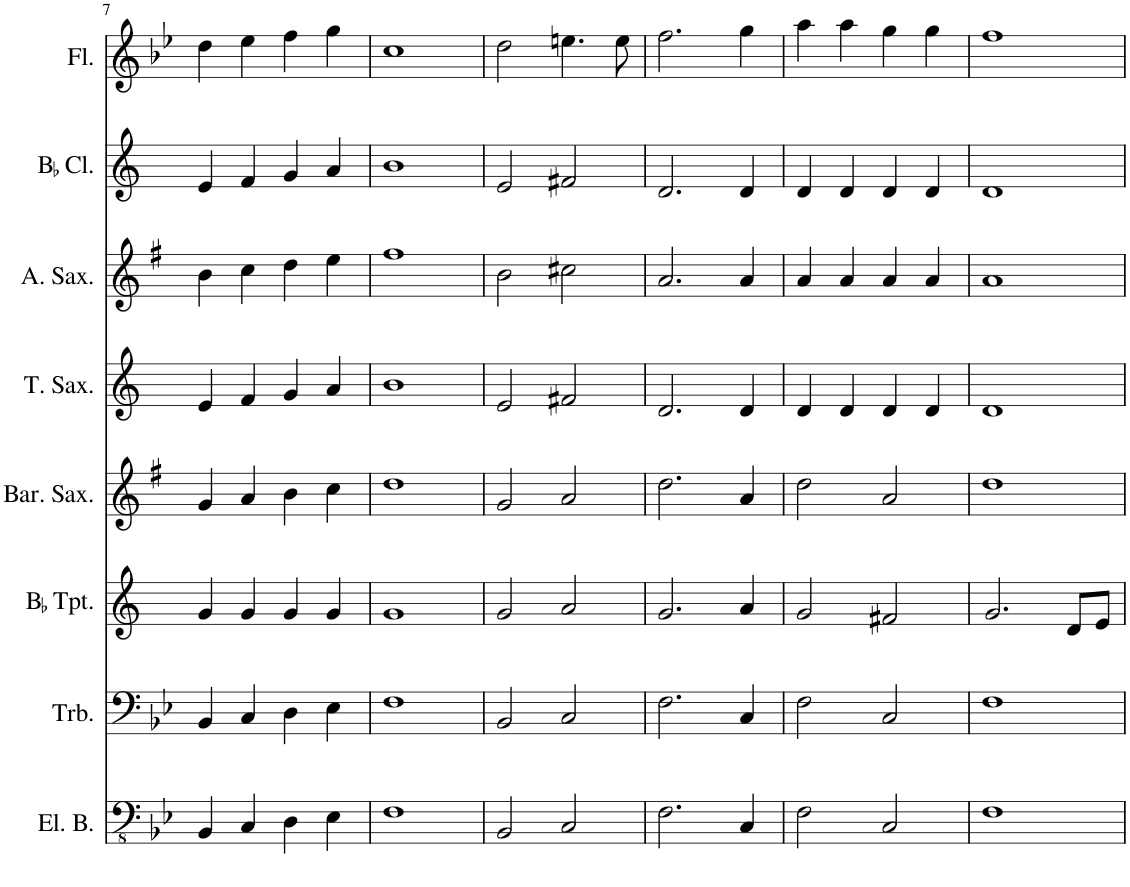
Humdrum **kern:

**kern	**kern	**kern	**kern	**kern	**kern	**kern	**kern
*part8	*part7	*part6	*part5	*part4	*part3	*part2	*part1
*staff8	*staff7	*staff6	*staff5	*staff4	*staff3	*staff2	*staff1
*I"Electric Bass	*I"Trombone	*I"BaccidentalFlat Trumpet	*I"Baritone Saxophone	*I"Tenor Saxophone	*I"Alto Saxophone	*I"BaccidentalFlat Clarinet	*I"Flute
*I'El. B.	*I'Trb.	*I'BaccidentalFlat Tpt.	*I'Bar. Sax.	*I'T. Sax.	*I'A. Sax.	*I'BaccidentalFlat Cl.	*I'Fl.
!!LO:PB:g=z
*clefFv4	*clefF4	*clefG2	*clefG2	*clefG2	*clefG2	*clefG2	*clefG2
*	*	*Trd1c2	*Trd12c21	*Trd8c14	*Trd5c9	*Trd1c2	*
*k[b-e-]	*k[b-e-]	*k[]	*k[f#]	*k[]	*k[f#]	*k[]	*k[b-e-]
*M4/4	*M4/4	*M4/4	*M4/4	*M4/4	*M4/4	*M4/4	*M4/4
=7	=7	=7	=7	=7	=7	=7	=7
4BBB-/	4BB-/	4g/	4g/	4e/	4b\	4e/	4dd\
4CC/	4C/	4g/	4a/	4f/	4cc\	4f/	4ee-\
4DD\	4D\	4g/	4b\	4g/	4dd\	4g/	4ff\
4EE-\	4E-\	4g/	4cc\	4a/	4ee\	4a/	4gg\
=8	=8	=8	=8	=8	=8	=8	=8
1FF	1F	1g	1dd	1b	1ff#	1b	1cc
=9	=9	=9	=9	=9	=9	=9	=9
2BBB-/	2BB-/	2g/	2g/	2e/	2b\	2e/	2dd\
2CC/	2C/	2a/	2a/	2f#X/	2cc#X\	2f#X/	4.een\
.	.	.	.	.	.	.	8ee\
=10	=10	=10	=10	=10	=10	=10	=10
2.FF\	2.F\	2.g/	2.dd\	2.d/	2.a/	2.d/	2.ff\
4CC/	4C/	4a/	4a/	4d/	4a/	4d/	4gg\
=11	=11	=11	=11	=11	=11	=11	=11
2FF\	2F\	2g/	2dd\	4d/	4a/	4d/	4aa\
.	.	.	.	4d/	4a/	4d/	4aa\
2CC/	2C/	2f#X/	2a/	4d/	4a/	4d/	4gg\
.	.	.	.	4d/	4a/	4d/	4gg\
=12	=12	=12	=12	=12	=12	=12	=12
1FF	1F	2.g/	1dd	1d	1a	1d	1ff
.	.	8d/L	.	.	.	.	.
.	.	8e/J	.	.	.	.	.
=	=	=	=	=	=	=	=
*-	*-	*-	*-	*-	*-	*-	*-
